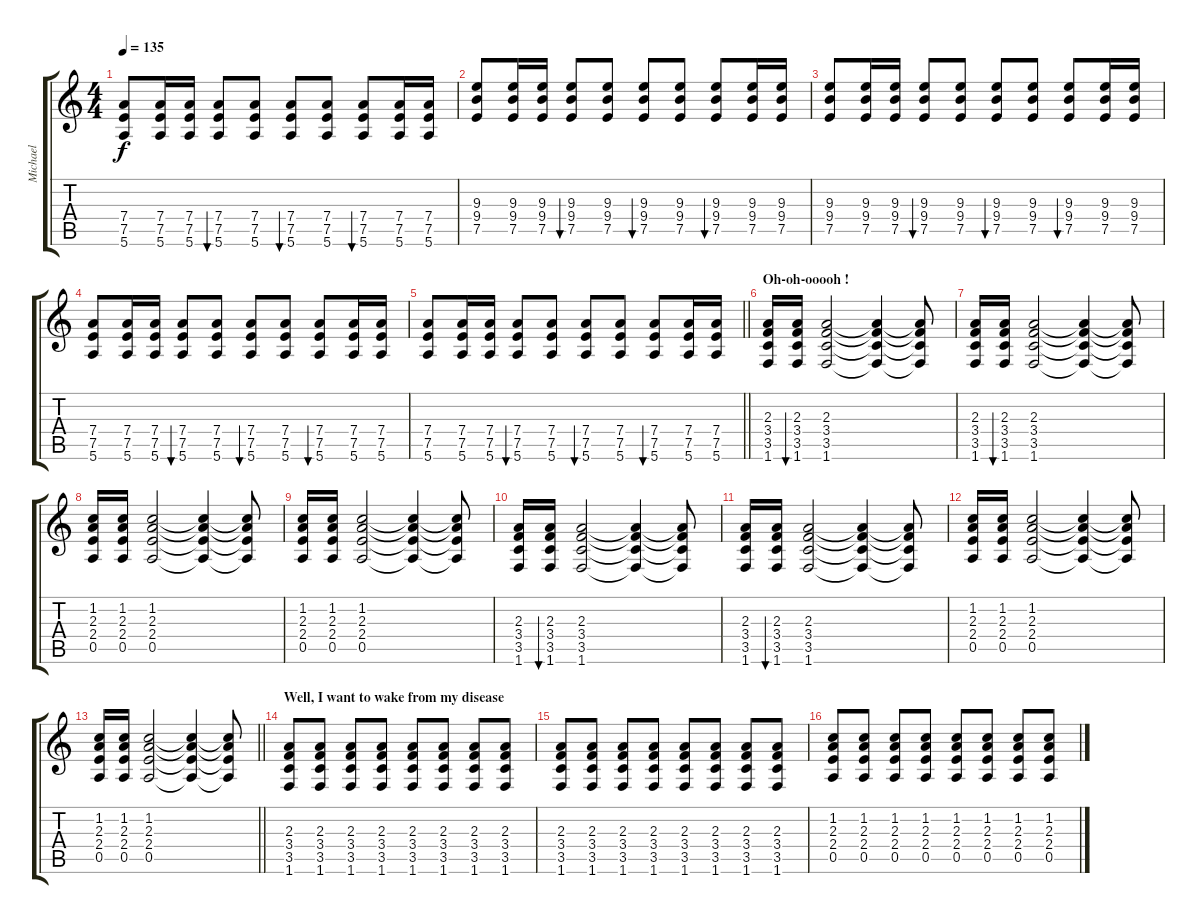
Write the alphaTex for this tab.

\track ("Michael" "Michael") {instrument electricguitarclean}
\staff {score tabs}
\tuning (E4 B3 G3 D3 A2 E2) {hide}
\ts (4 4)
\tempo 135
\clef g2
\ks c
(7.4 7.5 5.6).8{dy f} (7.4 7.5 5.6).16 (7.4 7.5 5.6).16 (7.4 7.5 5.6).8{bu 60} (7.4 7.5 5.6).8 (7.4 7.5 5.6).8{bu 60} (7.4 7.5 5.6).8 (7.4 7.5 5.6).8{bu 60} (7.4 7.5 5.6).16 (7.4 7.5 5.6).16 |
(9.3 9.4 7.5).8 (9.3 9.4 7.5).16 (9.3 9.4 7.5).16 (9.3 9.4 7.5).8{bu 60} (9.3 9.4 7.5).8 (9.3 9.4 7.5).8{bu 60} (9.3 9.4 7.5).8 (9.3 9.4 7.5).8{bu 60} (9.3 9.4 7.5).16 (9.3 9.4 7.5).16 |
(9.3 9.4 7.5).8 (9.3 9.4 7.5).16 (9.3 9.4 7.5).16 (9.3 9.4 7.5).8{bu 60} (9.3 9.4 7.5).8 (9.3 9.4 7.5).8{bu 60} (9.3 9.4 7.5).8 (9.3 9.4 7.5).8{bu 60} (9.3 9.4 7.5).16 (9.3 9.4 7.5).16 |
(7.4 7.5 5.6).8 (7.4 7.5 5.6).16 (7.4 7.5 5.6).16 (7.4 7.5 5.6).8{bu 60} (7.4 7.5 5.6).8 (7.4 7.5 5.6).8{bu 60} (7.4 7.5 5.6).8 (7.4 7.5 5.6).8{bu 60} (7.4 7.5 5.6).16 (7.4 7.5 5.6).16 |
\barLineRight lightlight
(7.4 7.5 5.6).8 (7.4 7.5 5.6).16 (7.4 7.5 5.6).16 (7.4 7.5 5.6).8{bu 60} (7.4 7.5 5.6).8 (7.4 7.5 5.6).8{bu 60} (7.4 7.5 5.6).8 (7.4 7.5 5.6).8{bu 60} (7.4 7.5 5.6).16 (7.4 7.5 5.6).16 |
\section ("" "Oh-oh-ooooh !")
(2.3 3.4 3.5 1.6).16 (2.3 3.4 3.5 1.6).16{bu 60} (2.3 3.4 3.5 1.6).2 (2.3{t} 3.4{t} 3.5{t} 1.6{t}).4 (2.3{t} 3.4{t} 3.5{t} 1.6{t}).8 |
(2.3 3.4 3.5 1.6).16 (2.3 3.4 3.5 1.6).16{bu 60} (2.3 3.4 3.5 1.6).2 (2.3{t} 3.4{t} 3.5{t} 1.6{t}).4 (2.3{t} 3.4{t} 3.5{t} 1.6{t}).8 |
(1.2 2.3 2.4 0.5).16 (1.2 2.3 2.4 0.5).16 (1.2 2.3 2.4 0.5).2 (1.2{t} 2.3{t} 2.4{t} 0.5{t}).4 (1.2{t} 2.3{t} 2.4{t} 0.5{t}).8 |
(1.2 2.3 2.4 0.5).16 (1.2 2.3 2.4 0.5).16 (1.2 2.3 2.4 0.5).2 (1.2{t} 2.3{t} 2.4{t} 0.5{t}).4 (1.2{t} 2.3{t} 2.4{t} 0.5{t}).8 |
(2.3 3.4 3.5 1.6).16 (2.3 3.4 3.5 1.6).16{bu 60} (2.3 3.4 3.5 1.6).2 (2.3{t} 3.4{t} 3.5{t} 1.6{t}).4 (2.3{t} 3.4{t} 3.5{t} 1.6{t}).8 |
(2.3 3.4 3.5 1.6).16 (2.3 3.4 3.5 1.6).16{bu 60} (2.3 3.4 3.5 1.6).2 (2.3{t} 3.4{t} 3.5{t} 1.6{t}).4 (2.3{t} 3.4{t} 3.5{t} 1.6{t}).8 |
(1.2 2.3 2.4 0.5).16 (1.2 2.3 2.4 0.5).16 (1.2 2.3 2.4 0.5).2 (1.2{t} 2.3{t} 2.4{t} 0.5{t}).4 (1.2{t} 2.3{t} 2.4{t} 0.5{t}).8 |
\barLineRight lightlight
(1.2 2.3 2.4 0.5).16 (1.2 2.3 2.4 0.5).16 (1.2 2.3 2.4 0.5).2 (1.2{t} 2.3{t} 2.4{t} 0.5{t}).4 (1.2{t} 2.3{t} 2.4{t} 0.5{t}).8 |
\section ("" "Well, I want to wake from my disease")
(2.3 3.4 3.5 1.6).8 (2.3 3.4 3.5 1.6).8 (2.3 3.4 3.5 1.6).8 (2.3 3.4 3.5 1.6).8 (2.3 3.4 3.5 1.6).8 (2.3 3.4 3.5 1.6).8 (2.3 3.4 3.5 1.6).8 (2.3 3.4 3.5 1.6).8 |
(2.3 3.4 3.5 1.6).8 (2.3 3.4 3.5 1.6).8 (2.3 3.4 3.5 1.6).8 (2.3 3.4 3.5 1.6).8 (2.3 3.4 3.5 1.6).8 (2.3 3.4 3.5 1.6).8 (2.3 3.4 3.5 1.6).8 (2.3 3.4 3.5 1.6).8 |
(1.2 2.3 2.4 0.5).8 (1.2 2.3 2.4 0.5).8 (1.2 2.3 2.4 0.5).8 (1.2 2.3 2.4 0.5).8 (1.2 2.3 2.4 0.5).8 (1.2 2.3 2.4 0.5).8 (1.2 2.3 2.4 0.5).8 (1.2 2.3 2.4 0.5).8
